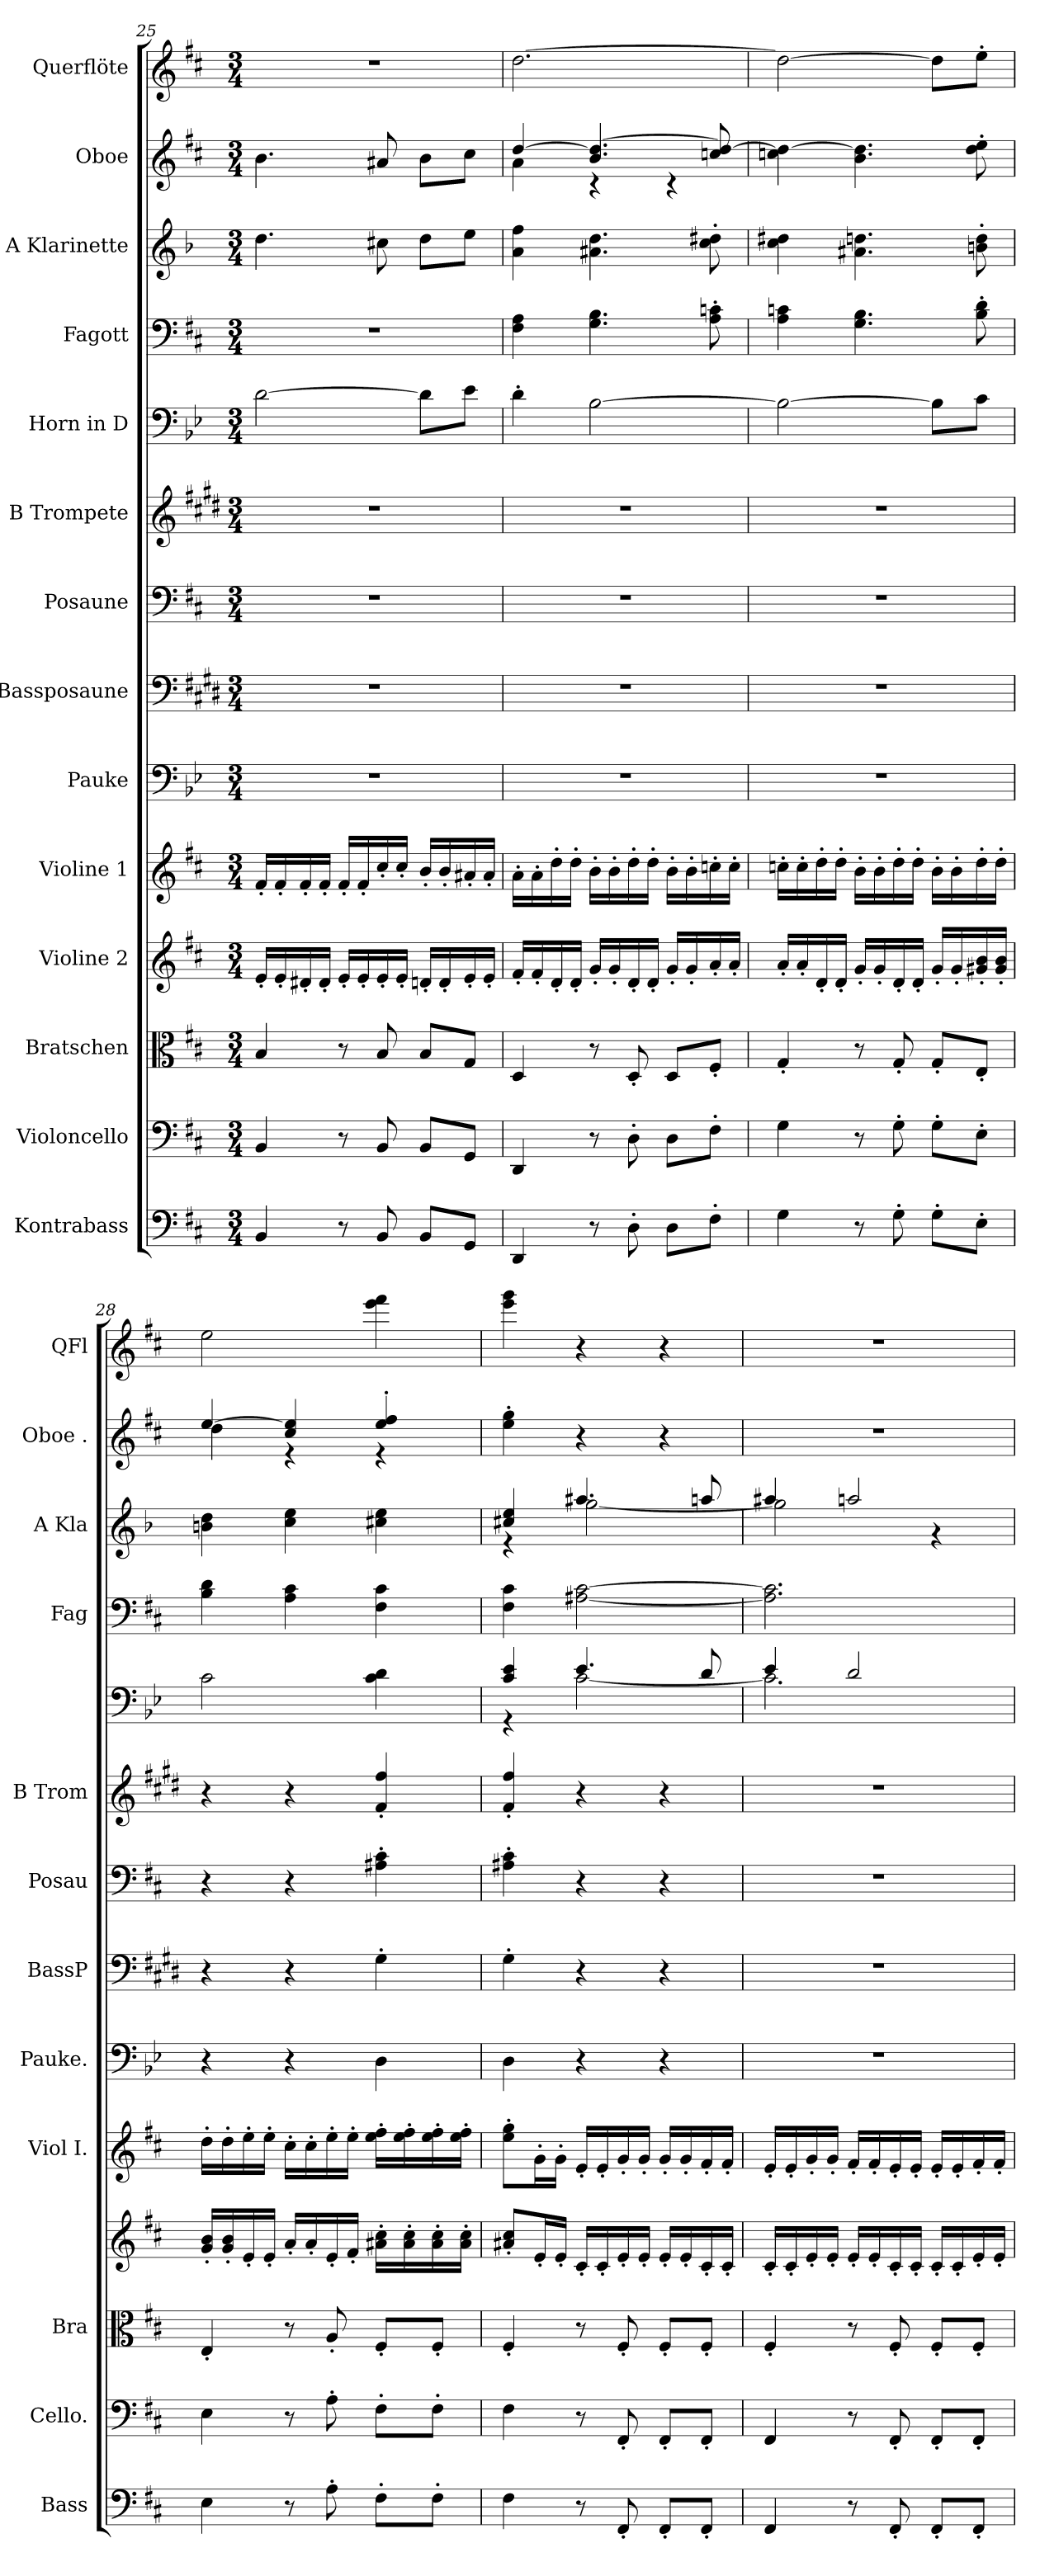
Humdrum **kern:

**kern	**kern	**kern	**kern	**kern	**kern	**kern	**kern	**kern	**kern	**kern	**kern	**kern	**kern
*part14	*part13	*part12	*part11	*part10	*part9	*part8	*part7	*part6	*part5	*part4	*part3	*part2	*part1
*staff14	*staff13	*staff12	*staff11	*staff10	*staff9	*staff8	*staff7	*staff6	*staff5	*staff4	*staff3	*staff2	*staff1
*I"Kontrabass	*I"Violoncello	*I"Bratschen	*I"Violine 2	*I"Violine 1	*I"Pauke	*I"Bassposaune	*I"Posaune	*I"B Trompete	*I"Horn in D	*I"Fagott	*I"A Klarinette	*I"Oboe	*I"Querflöte
*I'Bass	*I'Cello.	*I'Bra	*	*I'Viol I.	*I'Pauke.	*I'BassP	*I'Posau	*I'B Trom	*	*I'Fag	*I'A Kla	*I'Oboe .	*I'QFl
!!LO:PB:g=z
*clefF4	*clefF4	*clefC3	*clefG2	*clefG2	*clefF4	*clefF4	*clefF4	*clefG2	*clefF4	*clefF4	*clefG2	*clefG2	*clefG2
*ITrd7c12	*	*	*	*	*ITrd-2c-4	*ITrd1c2	*	*ITrd1c2	*ITrd-2c-4	*	*ITrd2c3	*	*
*k[f#c#]	*k[f#c#]	*k[f#c#]	*k[f#c#]	*k[f#c#]	*k[f#c#]	*k[f#c#]	*k[f#c#]	*k[f#c#]	*k[f#c#]	*k[f#c#]	*k[f#c#]	*k[f#c#]	*k[f#c#]
*M3/4	*M3/4	*M3/4	*M3/4	*M3/4	*M3/4	*M3/4	*M3/4	*M3/4	*M3/4	*M3/4	*M3/4	*M3/4	*M3/4
=25	=25	=25	=25	=25	=25	=25	=25	=25	=25	=25	=25	=25	=25
4BBB/	4BB/	4B/	16e'/LL	16f#'/LL	2.r	2.r	2.r	2.r	[2f#\	2.r	4.b\	4.b\	2.r
.	.	.	16e'/	16f#'/	.	.	.	.	.	.	.	.	.
.	.	.	16d#X'/	16f#'/	.	.	.	.	.	.	.	.	.
.	.	.	16d#'/JJ	16f#'/JJ	.	.	.	.	.	.	.	.	.
8r	8r	8r	16e'/LL	16f#'/LL	.	.	.	.	.	.	.	.	.
.	.	.	16e'/	16f#'/	.	.	.	.	.	.	.	.	.
8BBB/	8BB/	8B/	16e'/	16cc#'/	.	.	.	.	.	.	8a#X\	8a#X/	.
.	.	.	16e'/JJ	16cc#'/JJ	.	.	.	.	.	.	.	.	.
8BBB/L	8BB/L	8B/L	16dn'/LL	16b'/LL	.	.	.	.	8f#\L]	.	8b\L	8b\L	.
.	.	.	16d'/	16b'/	.	.	.	.	.	.	.	.	.
8GGG/J	8GG/J	8G/J	16e'/	16a#X'/	.	.	.	.	8g\J	.	8cc#\J	8cc#\J	.
.	.	.	16e'/JJ	16a#'/JJ	.	.	.	.	.	.	.	.	.
=26	=26	=26	=26	=26	=26	=26	=26	=26	=26	=26	=26	=26	=26
*	*	*	*	*	*	*	*	*	*	*	*	*^	*
4DDD/	4DD/	4D/	16f#'/LL	16a'\LL	2.r	2.r	2.r	2.r	4f#'\	4F#\ 4A\	4f#\ 4dd\	[4dd/	4a\	[2.dd\
.	.	.	16f#'/	16a'\	.	.	.	.	.	.	.	.	.	.
.	.	.	16d'/	16dd'\	.	.	.	.	.	.	.	.	.	.
.	.	.	16d'/JJ	16dd'\JJ	.	.	.	.	.	.	.	.	.	.
8r	8r	8r	16g'/LL	16b'\LL	.	.	.	.	[2d\	4.G\ 4.B\	4.f##X\ 4.b\	4.b/ 4.dd/_	4r	.
.	.	.	16g'/	16b'\	.	.	.	.	.	.	.	.	.	.
8DD'\	8D'\	8D'/	16d'/	16dd'\	.	.	.	.	.	.	.	.	.	.
.	.	.	16d'/JJ	16dd'\JJ	.	.	.	.	.	.	.	.	.	.
8DD\L	8D\L	8D/L	16g'/LL	16b'\LL	.	.	.	.	.	.	.	.	4r	.
.	.	.	16g'/	16b'\	.	.	.	.	.	.	.	.	.	.
8FF#'\J	8F#'\J	8F#'/J	16a'/	16ccn'\	.	.	.	.	.	8A\' 8cn\'	8a\' 8b#X\'	8ccn/ 8dd/_	.	.
.	.	.	16a'/JJ	16cc'\JJ	.	.	.	.	.	.	.	.	.	.
*	*	*	*	*	*	*	*	*	*	*	*	*v	*v	*
=27	=27	=27	=27	=27	=27	=27	=27	=27	=27	=27	=27	=27	=27
4GG\	4G\	4G'/	16a'/LL	16ccn'\LL	2.r	2.r	2.r	2.r	2d\_	4A\ 4cn\	4a\ 4b#X\	4ccn\ 4dd\_	2dd\_
.	.	.	16a'/	16cc'\	.	.	.	.	.	.	.	.	.
.	.	.	16d'/	16dd'\	.	.	.	.	.	.	.	.	.
.	.	.	16d'/JJ	16dd'\JJ	.	.	.	.	.	.	.	.	.
8r	8r	8r	16g'/LL	16b'\LL	.	.	.	.	.	4.G\ 4.B\	4.f##X\ 4.bn\	4.b\ 4.dd\]	.
.	.	.	16g'/	16b'\	.	.	.	.	.	.	.	.	.
8GG'\	8G'\	8G'/	16d'/	16dd'\	.	.	.	.	.	.	.	.	.
.	.	.	16d'/JJ	16dd'\JJ	.	.	.	.	.	.	.	.	.
8GG'\L	8G'\L	8G'/L	16g'/LL	16b'\LL	.	.	.	.	8d\L]	.	.	.	8dd\L]
.	.	.	16g'/	16b'\	.	.	.	.	.	.	.	.	.
8EE'\J	8E'\J	8E'/J	16g#X/' 16b/'	16dd'\	.	.	.	.	8e\J	8B\' 8d\'	8g#X\' 8b\'	8dd\' 8ee\'	8ee'\J
.	.	.	16g#/' 16b/'JJ	16dd'\JJ	.	.	.	.	.	.	.	.	.
!!LO:PB:g=z
=28	=28	=28	=28	=28	=28	=28	=28	=28	=28	=28	=28	=28	=28
*	*	*	*	*	*	*	*	*	*	*	*	*^	*
4EE\	4E\	4E'/	16g/' 16b/'LL	16dd'\LL	4r	4r	4r	4r	2e\	4B\ 4d\	4g#X\ 4b\	[4ee/	4dd\	2ee\
.	.	.	16g/' 16b/'	16dd'\	.	.	.	.	.	.	.	.	.	.
.	.	.	16e'/	16ee'\	.	.	.	.	.	.	.	.	.	.
.	.	.	16e'/JJ	16ee'\JJ	.	.	.	.	.	.	.	.	.	.
8r	8r	8r	16a'/LL	16cc#'\LL	4r	4r	4r	4r	.	4A\ 4c#\	4a\ 4cc#\	4cc#/ 4ee/]	4r	.
.	.	.	16a'/	16cc#'\	.	.	.	.	.	.	.	.	.	.
8AA'\	8A'\	8A'/	16e'/	16ee'\	.	.	.	.	.	.	.	.	.	.
.	.	.	16f#'/JJ	16ee'\JJ	.	.	.	.	.	.	.	.	.	.
8FF#'\L	8F#'\L	8F#'/L	16a#X\' 16cc#\'LL	16ee\' 16ff#\'LL	4F#\	4F#'\	4A#X\' 4c#\'	4e/' 4ee/'	4e\ 4f#\	4F#\ 4c#\	4a#X\ 4cc#\	4ee/' 4ff#/'	4r	4eee\ 4fff#\
.	.	.	16a#\' 16cc#\'	16ee\' 16ff#\'	.	.	.	.	.	.	.	.	.	.
8FF#'\J	8F#'\J	8F#'/J	16a#\' 16cc#\'	16ee\' 16ff#\'	.	.	.	.	.	.	.	.	.	.
.	.	.	16a#\' 16cc#\'JJ	16ee\' 16ff#\'JJ	.	.	.	.	.	.	.	.	.	.
*	*	*	*	*	*	*	*	*	*	*	*	*v	*v	*
=29	=29	=29	=29	=29	=29	=29	=29	=29	=29	=29	=29	=29	=29
*	*	*	*	*	*	*	*	*	*^	*	*^	*	*
4FF#\	4F#\	4F#'/	8a#X/' 8cc#/'L	8ee\' 8gg\'L	4F#\	4F#'\	4A#X\' 4c#\'	4e/' 4ee/'	4e/ 4g/	4r	4F#\ 4c#\	4a#X/ 4cc#/	4r	4ee\' 4gg\'	4eee\ 4ggg\
.	.	.	16e'/L	16g'\L	.	.	.	.	.	.	.	.	.	.	.
.	.	.	16e'/JJ	16g'\JJ	.	.	.	.	.	.	.	.	.	.	.
8r	8r	8r	16c#'/LL	16e'/LL	4r	4r	4r	4r	4.g/	[2e\	[2A#X\ [2c#\	4.ff##X/	[2ee\	4r	4r
.	.	.	16c#'/	16e'/	.	.	.	.	.	.	.	.	.	.	.
8FFF#'/	8FF#'/	8F#'/	16e'/	16g'/	.	.	.	.	.	.	.	.	.	.	.
.	.	.	16e'/JJ	16g'/JJ	.	.	.	.	.	.	.	.	.	.	.
8FFF#'/L	8FF#'/L	8F#'/L	16e'/LL	16g'/LL	4r	4r	4r	4r	.	.	.	.	.	4r	4r
.	.	.	16e'/	16g'/	.	.	.	.	.	.	.	.	.	.	.
8FFF#'/J	8FF#'/J	8F#'/J	16c#'/	16f#'/	.	.	.	.	8f#/	.	.	8ff#X/	.	.	.
.	.	.	16c#'/JJ	16f#'/JJ	.	.	.	.	.	.	.	.	.	.	.
=30	=30	=30	=30	=30	=30	=30	=30	=30	=30	=30	=30	=30	=30	=30	=30
4FFF#/	4FF#/	4F#'/	16c#'/LL	16e'/LL	2.r	2.r	2.r	2.r	4g/	2.e\]	2.A#\] 2.c#\]	4ff##X/	2ee\]	2.r	2.r
.	.	.	16c#'/	16e'/	.	.	.	.	.	.	.	.	.	.	.
.	.	.	16e'/	16g'/	.	.	.	.	.	.	.	.	.	.	.
.	.	.	16e'/JJ	16g'/JJ	.	.	.	.	.	.	.	.	.	.	.
8r	8r	8r	16e'/LL	16f#'/LL	.	.	.	.	2f#/	.	.	2ff#X/	.	.	.
.	.	.	16e'/	16f#'/	.	.	.	.	.	.	.	.	.	.	.
8FFF#'/	8FF#'/	8F#'/	16c#'/	16e'/	.	.	.	.	.	.	.	.	.	.	.
.	.	.	16c#'/JJ	16e'/JJ	.	.	.	.	.	.	.	.	.	.	.
8FFF#'/L	8FF#'/L	8F#'/L	16c#'/LL	16e'/LL	.	.	.	.	.	.	.	.	4r	.	.
.	.	.	16c#'/	16e'/	.	.	.	.	.	.	.	.	.	.	.
8FFF#'/J	8FF#'/J	8F#'/J	16e'/	16f#'/	.	.	.	.	.	.	.	.	.	.	.
.	.	.	16e'/JJ	16f#'/JJ	.	.	.	.	.	.	.	.	.	.	.
*	*	*	*	*	*	*	*	*	*v	*v	*	*v	*v	*	*
=	=	=	=	=	=	=	=	=	=	=	=	=	=
*-	*-	*-	*-	*-	*-	*-	*-	*-	*-	*-	*-	*-	*-
